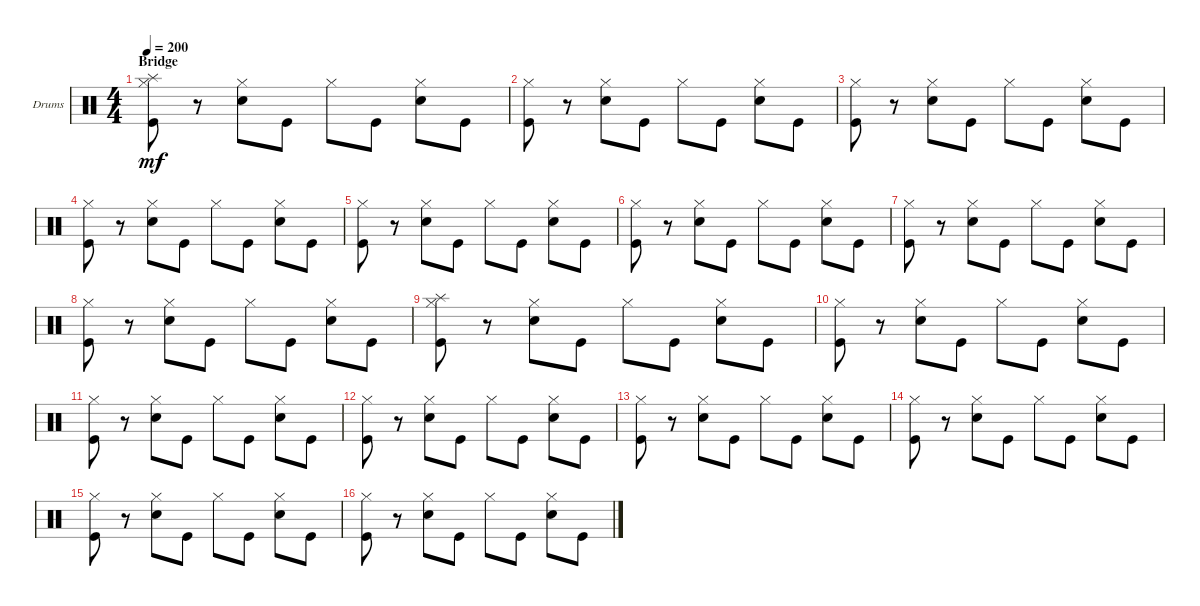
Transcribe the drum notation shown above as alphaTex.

\defaultSystemsLayout 4
\bracketExtendMode groupsimilarinstruments
\firstSystemTrackNameOrientation horizontal
\otherSystemsTrackNameOrientation horizontal
\track ("Prakarsh" "Drums") {instrument percussion}
\staff {score}
\articulation defaults
\ts (4 4)
\section ("" "Bridge")
\tempo 200
\clef neutral
\ks c
("Hi-Hat (closed)" "Kick (hit)" "Splash (hit)").8{dy mf} r.8 ("Hi-Hat (closed)" "Snare (hit) 2").8 "Kick (hit)".8 "Hi-Hat (closed)".8 "Kick (hit)".8 ("Hi-Hat (closed)" "Snare (hit) 2").8 "Kick (hit)".8 |
("Hi-Hat (closed)" "Kick (hit)").8 r.8 ("Hi-Hat (closed)" "Snare (hit) 2").8 "Kick (hit)".8 "Hi-Hat (closed)".8 "Kick (hit)".8 ("Hi-Hat (closed)" "Snare (hit) 2").8 "Kick (hit)".8 |
("Hi-Hat (closed)" "Kick (hit)").8 r.8 ("Hi-Hat (closed)" "Snare (hit) 2").8 "Kick (hit)".8 "Hi-Hat (closed)".8 "Kick (hit)".8 ("Hi-Hat (closed)" "Snare (hit) 2").8 "Kick (hit)".8 |
("Hi-Hat (closed)" "Kick (hit)").8 r.8 ("Hi-Hat (closed)" "Snare (hit) 2").8 "Kick (hit)".8 "Hi-Hat (closed)".8 "Kick (hit)".8 ("Hi-Hat (closed)" "Snare (hit) 2").8 "Kick (hit)".8 |
("Hi-Hat (closed)" "Kick (hit)").8 r.8 ("Hi-Hat (closed)" "Snare (hit) 2").8 "Kick (hit)".8 "Hi-Hat (closed)".8 "Kick (hit)".8 ("Hi-Hat (closed)" "Snare (hit) 2").8 "Kick (hit)".8 |
("Hi-Hat (closed)" "Kick (hit)").8 r.8 ("Hi-Hat (closed)" "Snare (hit) 2").8 "Kick (hit)".8 "Hi-Hat (closed)".8 "Kick (hit)".8 ("Hi-Hat (closed)" "Snare (hit) 2").8 "Kick (hit)".8 |
("Hi-Hat (closed)" "Kick (hit)").8 r.8 ("Hi-Hat (closed)" "Snare (hit) 2").8 "Kick (hit)".8 "Hi-Hat (closed)".8 "Kick (hit)".8 ("Hi-Hat (closed)" "Snare (hit) 2").8 "Kick (hit)".8 |
("Hi-Hat (closed)" "Kick (hit)").8 r.8 ("Hi-Hat (closed)" "Snare (hit) 2").8 "Kick (hit)".8 "Hi-Hat (closed)".8 "Kick (hit)".8 ("Hi-Hat (closed)" "Snare (hit) 2").8 "Kick (hit)".8 |
("Hi-Hat (closed)" "Kick (hit)" "Splash (hit)").8 r.8 ("Hi-Hat (closed)" "Snare (hit) 2").8 "Kick (hit)".8 "Hi-Hat (closed)".8 "Kick (hit)".8 ("Hi-Hat (closed)" "Snare (hit) 2").8 "Kick (hit)".8 |
("Hi-Hat (closed)" "Kick (hit)").8 r.8 ("Hi-Hat (closed)" "Snare (hit) 2").8 "Kick (hit)".8 "Hi-Hat (closed)".8 "Kick (hit)".8 ("Hi-Hat (closed)" "Snare (hit) 2").8 "Kick (hit)".8 |
("Hi-Hat (closed)" "Kick (hit)").8 r.8 ("Hi-Hat (closed)" "Snare (hit) 2").8 "Kick (hit)".8 "Hi-Hat (closed)".8 "Kick (hit)".8 ("Hi-Hat (closed)" "Snare (hit) 2").8 "Kick (hit)".8 |
("Hi-Hat (closed)" "Kick (hit)").8 r.8 ("Hi-Hat (closed)" "Snare (hit) 2").8 "Kick (hit)".8 "Hi-Hat (closed)".8 "Kick (hit)".8 ("Hi-Hat (closed)" "Snare (hit) 2").8 "Kick (hit)".8 |
("Hi-Hat (closed)" "Kick (hit)").8 r.8 ("Hi-Hat (closed)" "Snare (hit) 2").8 "Kick (hit)".8 "Hi-Hat (closed)".8 "Kick (hit)".8 ("Hi-Hat (closed)" "Snare (hit) 2").8 "Kick (hit)".8 |
("Hi-Hat (closed)" "Kick (hit)").8 r.8 ("Hi-Hat (closed)" "Snare (hit) 2").8 "Kick (hit)".8 "Hi-Hat (closed)".8 "Kick (hit)".8 ("Hi-Hat (closed)" "Snare (hit) 2").8 "Kick (hit)".8 |
("Hi-Hat (closed)" "Kick (hit)").8 r.8 ("Hi-Hat (closed)" "Snare (hit) 2").8 "Kick (hit)".8 "Hi-Hat (closed)".8 "Kick (hit)".8 ("Hi-Hat (closed)" "Snare (hit) 2").8 "Kick (hit)".8 |
("Hi-Hat (closed)" "Kick (hit)").8 r.8 ("Hi-Hat (closed)" "Snare (hit) 2").8 "Kick (hit)".8 "Hi-Hat (closed)".8 "Kick (hit)".8 ("Hi-Hat (closed)" "Snare (hit) 2").8 "Kick (hit)".8
